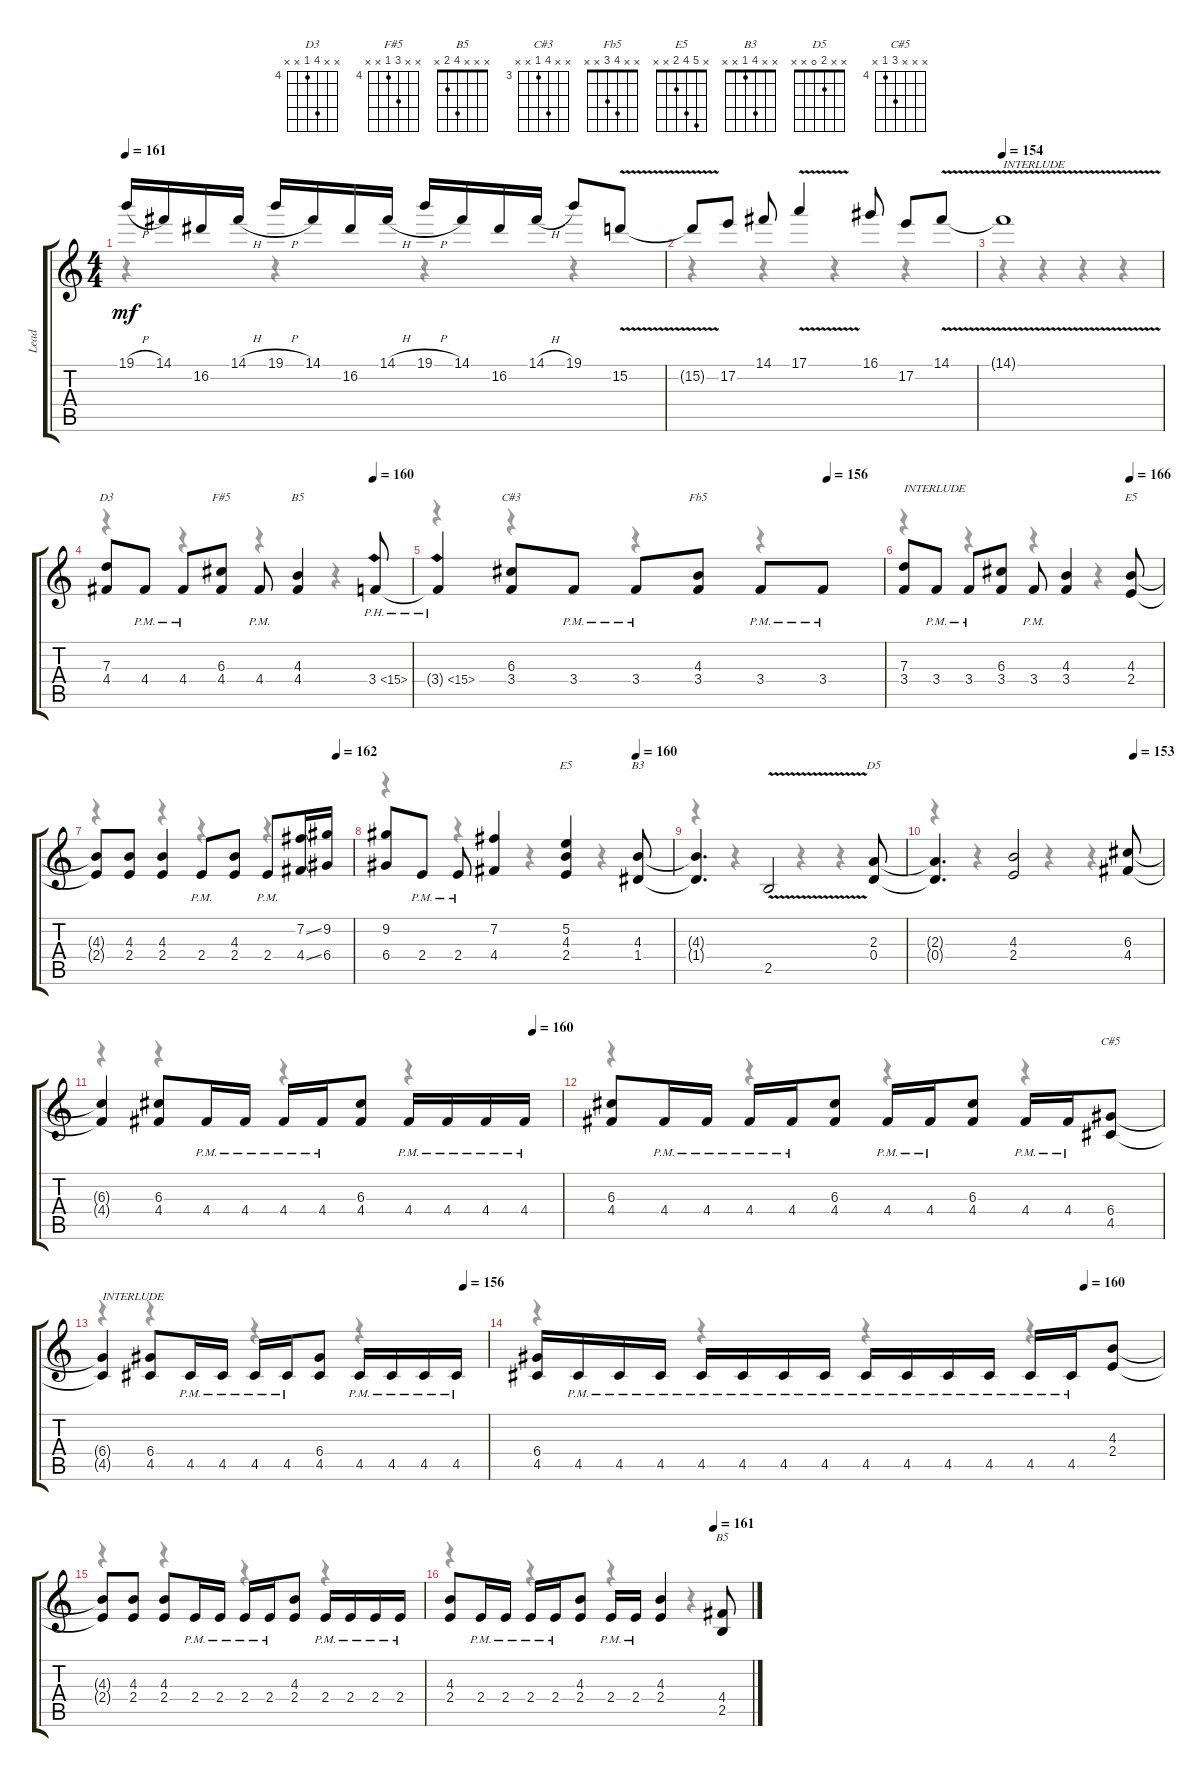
\track ("Lead" "Lead") {instrument overdrivenguitar}
\staff {score tabs}
\tuning (E4 B3 G3 D3 A2 E2) {hide}
\chord ("D3" x x 7 4 x x) {firstfret 4}
\chord ("F#5" x x 6 4 x x) {firstfret 4}
\chord ("B5" x x 4 4 x x) {barre 4}
\chord ("C#3" x x 6 3 x x) {firstfret 3}
\chord ("Fb5" x x 4 3 x x)
\chord ("E5" x x 4 2 x x)
\chord ("E5" x 5 4 2 x x)
\chord ("B3" x x 4 1 x x)
\chord ("D5" x x 2 0 x x)
\chord ("C#5" x x x 6 4 x) {firstfret 4}
\chord ("B5" x x x 4 2 x)
\voice
\ts (4 4)
\tempo 161
\clef g2
\ks c
19.1{h}.16{dy mf} 14.1.16 16.2.16 14.1{h}.16 19.1{h}.16 14.1.16 16.2.16 14.1{h}.16 19.1{h}.16 14.1.16 16.2.16 14.1{h}.16 19.1.8 15.2{v}.8 |
15.2{v t}.8 17.2.8 14.1.8 17.1{v}.4 16.1.8 17.2.8 14.1{v}.8 |
\tempo 154
14.1{v t}.1{txt "INTERLUDE"} |
\tempo (160 0.875)
(7.3 4.4).8{ch "D3"} 4.4{pm}.8 4.4{pm}.8 (6.3 4.4).8{ch "F#5"} 4.4{pm}.8 (4.3 4.4).4{ch "B5"} 3.4{ph 12}.8 |
\tempo (156 0.875)
3.4{ph 12 t}.4 (6.3 3.4).8{ch "C#3"} 3.4{pm}.8 3.4{pm}.8 (4.3 3.4).8{ch "Fb5"} 3.4{pm}.8 3.4{pm}.8 |
\tempo (166 0.875)
(7.3 3.4).8{txt "INTERLUDE"} 3.4{pm}.8 3.4{pm}.8 (6.3 3.4).8 3.4{pm}.8 (4.3 3.4).4 (4.3 2.4).8{ch "E5"} |
\tempo (162 0.9375)
(4.3{t} 2.4{t}).8 (4.3 2.4).8 (4.3 2.4).4 2.4{pm}.8 (4.3 2.4).8 2.4{pm}.8 (7.2{ss} 4.4{ss}).16 (9.2 6.4).16 |
\tempo (160 0.875)
(9.2 6.4).8 2.4{pm}.8 2.4{pm}.8 (7.2 4.4).4 (5.2 4.3 2.4).4{ch "E5"} (4.3 1.4).8{ch "B3"} |
(4.3{t} 1.4{t}).4{d} 2.5{v}.2 (2.3 0.4).8{ch "D5"} |
\tempo (153 0.875)
(2.3{t} 0.4{t}).4{d} (4.3 2.4).2 (6.3 4.4).8 |
\tempo (160 0.9375)
(6.3{t} 4.4{t}).4 (6.3 4.4).8 4.4{pm}.16 4.4{pm}.16 4.4{pm}.16 4.4{pm}.16 (6.3 4.4).8 4.4{pm}.16 4.4{pm}.16 4.4{pm}.16 4.4{pm}.16 |
(6.3 4.4).8 4.4{pm}.16 4.4{pm}.16 4.4{pm}.16 4.4{pm}.16 (6.3 4.4).8 4.4{pm}.16 4.4{pm}.16 (6.3 4.4).8 4.4{pm}.16 4.4{pm}.16 (6.4 4.5).8{ch "C#5"} |
\tempo (156 0.9375)
(6.4{t} 4.5{t}).4{txt "INTERLUDE"} (6.4 4.5).8 4.5{pm}.16 4.5{pm}.16 4.5{pm}.16 4.5{pm}.16 (6.4 4.5).8 4.5{pm}.16 4.5{pm}.16 4.5{pm}.16 4.5{pm}.16 |
\tempo (160 0.875)
(6.4 4.5).16 4.5{pm}.16 4.5{pm}.16 4.5{pm}.16 4.5{pm}.16 4.5{pm}.16 4.5{pm}.16 4.5{pm}.16 4.5{pm}.16 4.5{pm}.16 4.5{pm}.16 4.5{pm}.16 4.5{pm}.16 4.5{pm}.16 (4.3 2.4).8 |
(4.3{t} 2.4{t}).8 (4.3 2.4).8 (4.3 2.4).8 2.4{pm}.16 2.4{pm}.16 2.4{pm}.16 2.4{pm}.16 (4.3 2.4).8 2.4{pm}.16 2.4{pm}.16 2.4{pm}.16 2.4{pm}.16 |
\tempo (161 0.875)
(4.3 2.4).8 2.4{pm}.16 2.4{pm}.16 2.4{pm}.16 2.4{pm}.16 (4.3 2.4).8 2.4{pm}.16 2.4{pm}.16 (4.3 2.4).4 (4.4 2.5).8{ch "B5"}
\voice
\clef g2
\ottava regular
\simile none
\ks c
r.4{dy f} r.4 r.4 r.4 |
r.4 r.4 r.4 r.4 |
r.4 r.4 r.4 r.4 |
r.4 r.4 r.4 r.4 |
r.4 r.4 r.4 r.4 |
r.4 r.4 r.4 r.4 |
r.4 r.4 r.4 r.4 |
r.4 r.4 r.4 r.4 |
r.4 r.4 r.4 r.4 |
r.4 r.4 r.4 r.4 |
r.4 r.4 r.4 r.4 |
r.4 r.4 r.4 r.4 |
r.4 r.4 r.4 r.4 |
r.4 r.4 r.4 r.4 |
r.4 r.4 r.4 r.4 |
r.4 r.4 r.4 r.4
